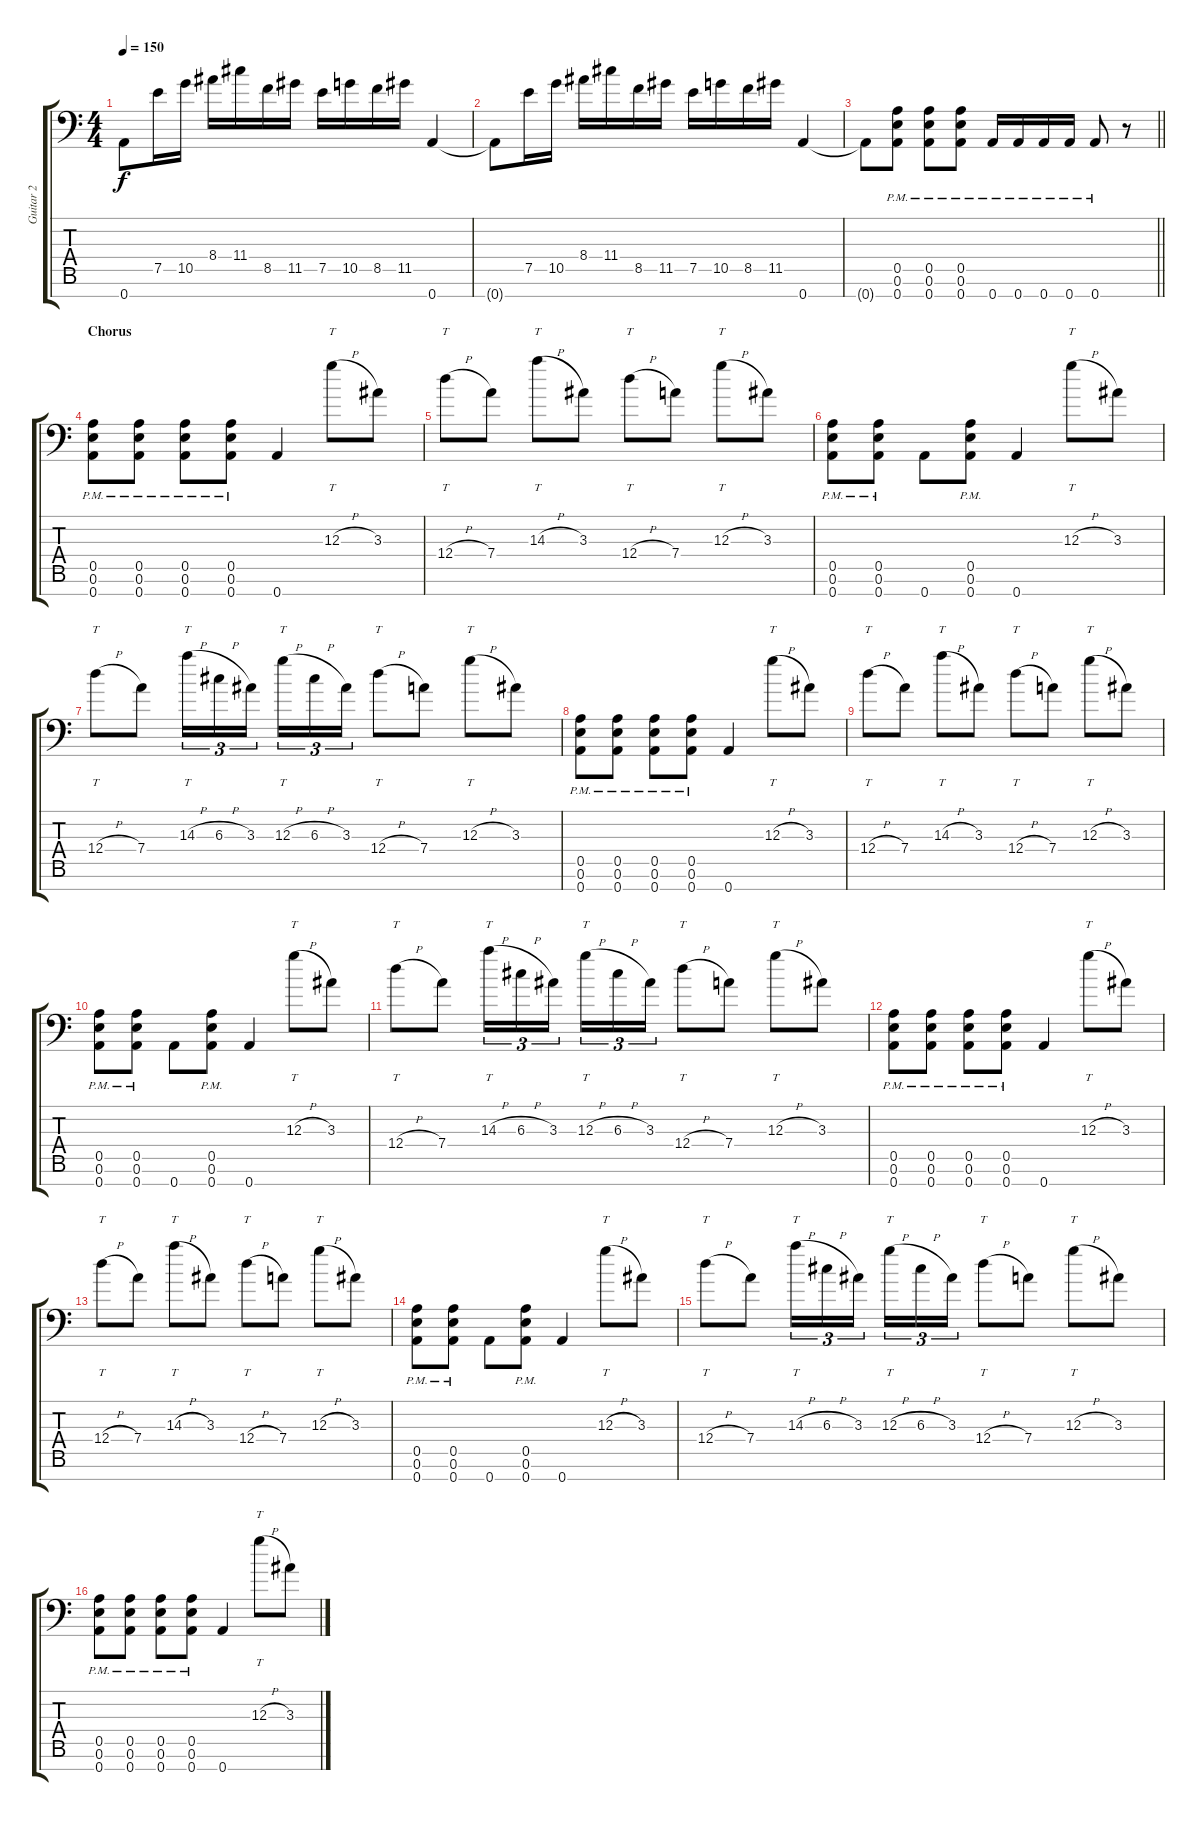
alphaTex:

\track ("Guitar 2" "Guitar 2") {instrument distortionguitar}
\staff {score tabs}
\tuning (E4 B3 G3 D3 A2 E2 A1) {hide}
\ts (4 4)
\tempo 150
\clef f4
\ks c
0.7{t}.8{dy f} 7.5.16 10.5.16 8.4.16 11.4.16 8.5.16 11.5.16 7.5.16 10.5.16 8.5.16 11.5.16 0.7.4 |
0.7{t}.8 7.5.16 10.5.16 8.4.16 11.4.16 8.5.16 11.5.16 7.5.16 10.5.16 8.5.16 11.5.16 0.7.4 |
\barLineRight lightlight
0.7{t}.8 (0.5{pm} 0.6{pm} 0.7{pm}).8 (0.5{pm} 0.6{pm} 0.7{pm}).8 (0.5{pm} 0.6{pm} 0.7{pm}).8 0.7{pm}.16 0.7{pm}.16 0.7{pm}.16 0.7{pm}.16 0.7{pm}.8 r.8 |
\section ("" "Chorus")
(0.5{pm} 0.6{pm} 0.7{pm}).8 (0.5{pm} 0.6{pm} 0.7{pm}).8 (0.5{pm} 0.6{pm} 0.7{pm}).8 (0.5{pm} 0.6{pm} 0.7{pm}).8 0.7.4 12.3{h}.8{tt} 3.3.8 |
12.4{h}.8{tt} 7.4.8 14.3{h}.8{tt} 3.3.8 12.4{h}.8{tt} 7.4.8 12.3{h}.8{tt} 3.3.8 |
(0.5{pm} 0.6{pm} 0.7{pm}).8 (0.5{pm} 0.6{pm} 0.7{pm}).8 0.7.8 (0.5{pm} 0.6{pm} 0.7{pm}).8 0.7.4 12.3{h}.8{tt} 3.3.8 |
12.4{h}.8{tt} 7.4.8 14.3{h}.16{tt tu (3 2)} 6.3{h}.16{tu (3 2)} 3.3.16{tu (3 2) beam splitsecondary} 12.3{h}.16{tt tu (3 2)} 6.3{h}.16{tu (3 2)} 3.3.16{tu (3 2)} 12.4{h}.8{tt} 7.4.8 12.3{h}.8{tt} 3.3.8 |
(0.5{pm} 0.6{pm} 0.7{pm}).8 (0.5{pm} 0.6{pm} 0.7{pm}).8 (0.5{pm} 0.6{pm} 0.7{pm}).8 (0.5{pm} 0.6{pm} 0.7{pm}).8 0.7.4 12.3{h}.8{tt} 3.3.8 |
12.4{h}.8{tt} 7.4.8 14.3{h}.8{tt} 3.3.8 12.4{h}.8{tt} 7.4.8 12.3{h}.8{tt} 3.3.8 |
(0.5{pm} 0.6{pm} 0.7{pm}).8 (0.5{pm} 0.6{pm} 0.7{pm}).8 0.7.8 (0.5{pm} 0.6{pm} 0.7{pm}).8 0.7.4 12.3{h}.8{tt} 3.3.8 |
12.4{h}.8{tt} 7.4.8 14.3{h}.16{tt tu (3 2)} 6.3{h}.16{tu (3 2)} 3.3.16{tu (3 2) beam splitsecondary} 12.3{h}.16{tt tu (3 2)} 6.3{h}.16{tu (3 2)} 3.3.16{tu (3 2)} 12.4{h}.8{tt} 7.4.8 12.3{h}.8{tt} 3.3.8 |
(0.5{pm} 0.6{pm} 0.7{pm}).8 (0.5{pm} 0.6{pm} 0.7{pm}).8 (0.5{pm} 0.6{pm} 0.7{pm}).8 (0.5{pm} 0.6{pm} 0.7{pm}).8 0.7.4 12.3{h}.8{tt} 3.3.8 |
12.4{h}.8{tt} 7.4.8 14.3{h}.8{tt} 3.3.8 12.4{h}.8{tt} 7.4.8 12.3{h}.8{tt} 3.3.8 |
(0.5{pm} 0.6{pm} 0.7{pm}).8 (0.5{pm} 0.6{pm} 0.7{pm}).8 0.7.8 (0.5{pm} 0.6{pm} 0.7{pm}).8 0.7.4 12.3{h}.8{tt} 3.3.8 |
12.4{h}.8{tt} 7.4.8 14.3{h}.16{tt tu (3 2)} 6.3{h}.16{tu (3 2)} 3.3.16{tu (3 2) beam splitsecondary} 12.3{h}.16{tt tu (3 2)} 6.3{h}.16{tu (3 2)} 3.3.16{tu (3 2)} 12.4{h}.8{tt} 7.4.8 12.3{h}.8{tt} 3.3.8 |
(0.5{pm} 0.6{pm} 0.7{pm}).8 (0.5{pm} 0.6{pm} 0.7{pm}).8 (0.5{pm} 0.6{pm} 0.7{pm}).8 (0.5{pm} 0.6{pm} 0.7{pm}).8 0.7.4 12.3{h}.8{tt} 3.3.8
